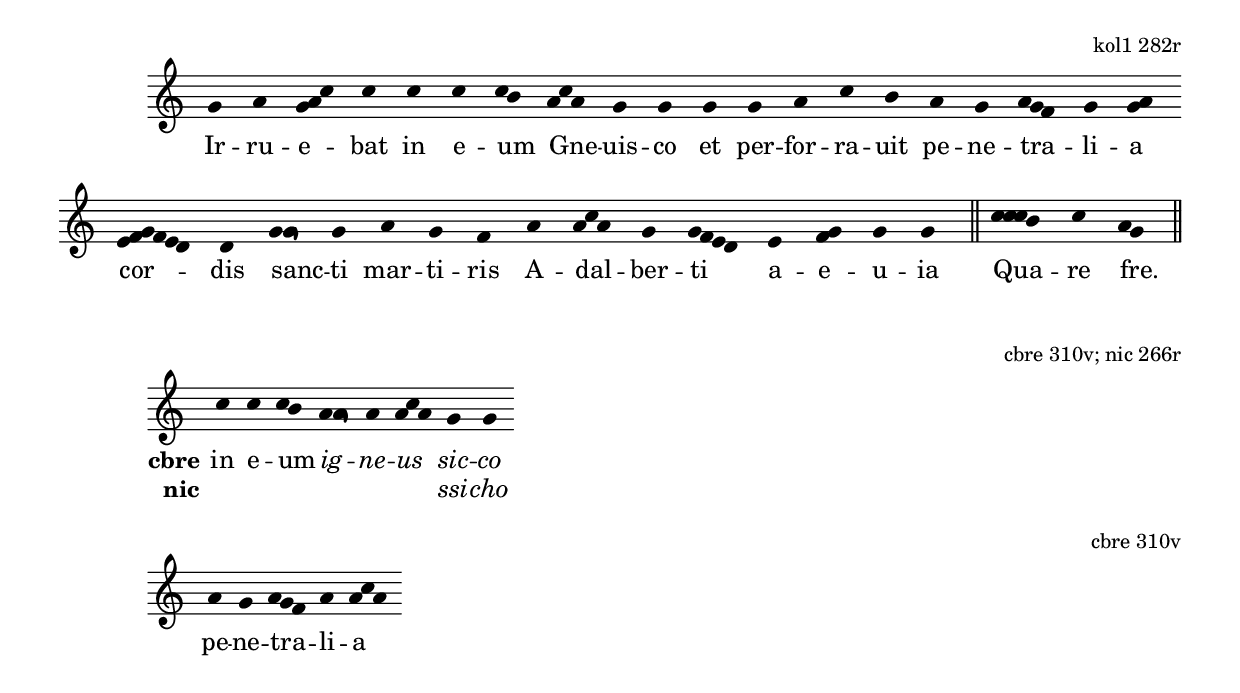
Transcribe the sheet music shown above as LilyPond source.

\version "2.19.32"

\include "../lib/synopsis.ily"

\score {
  \transpose c c' {
    \plainchant
    g a \melisma { g a c' } c' \bar "" c' \bar "" c' \melisma { c' b } \bar "" \melisma { a c' a } g g \bar ""
    g \bar "" g a c' b \bar "" a g \melisma { a g f } g \melisma { g a } \bar "" \melisma { e f g f e d } d \bar ""
    \melisma { g \strophicus g } g \bar "" a g f \bar "" a \melisma { a c' a } g \melisma { g f e d } \bar "" e \melisma { f g } g g \bar "||"

    \melisma { c' c' c' b } c' \bar "" \melisma { a g } \bar "||"
  }
  \addlyrics {
    Ir -- ru -- e -- bat in e -- um Gne -- uis -- co % v breviari: ingens siccum
    et per -- for -- ra -- uit pe -- ne -- tra -- li -- a cor -- dis
    sanc -- ti mar -- ti -- ris A -- dal -- ber -- ti a -- e -- u -- ia

    Qua -- re fre.
  }
  \header {
    quid = "antiphona"
    fontes = "kol1 282r"
  }
}

\score {
  \transpose c c' {
    \plainchant
    c' c' \melisma { c' b } \melisma { a \strophicus a } a \melisma { a c' a } g g
  }
  \addlyrics {
    \set stanza = #"cbre"
    in e -- um \lyrit ig -- ne -- us sic -- co \lyrrev
  }
  \addlyrics {
    \set stanza = #"nic"
    _ _ _ _ _ _ \lyrit ssi -- cho \lyrrev
  }
  \header {
    fontes = "cbre 310v; nic 266r"
  }
}

\score {
  \transpose c c' {
    \plainchant
    a g \melisma { a g f } a \melisma { a c' a }
  }
  \addlyrics {
    pe -- ne -- tra -- li -- a
  }
  \header {
    fontes = "cbre 310v"
  }
}